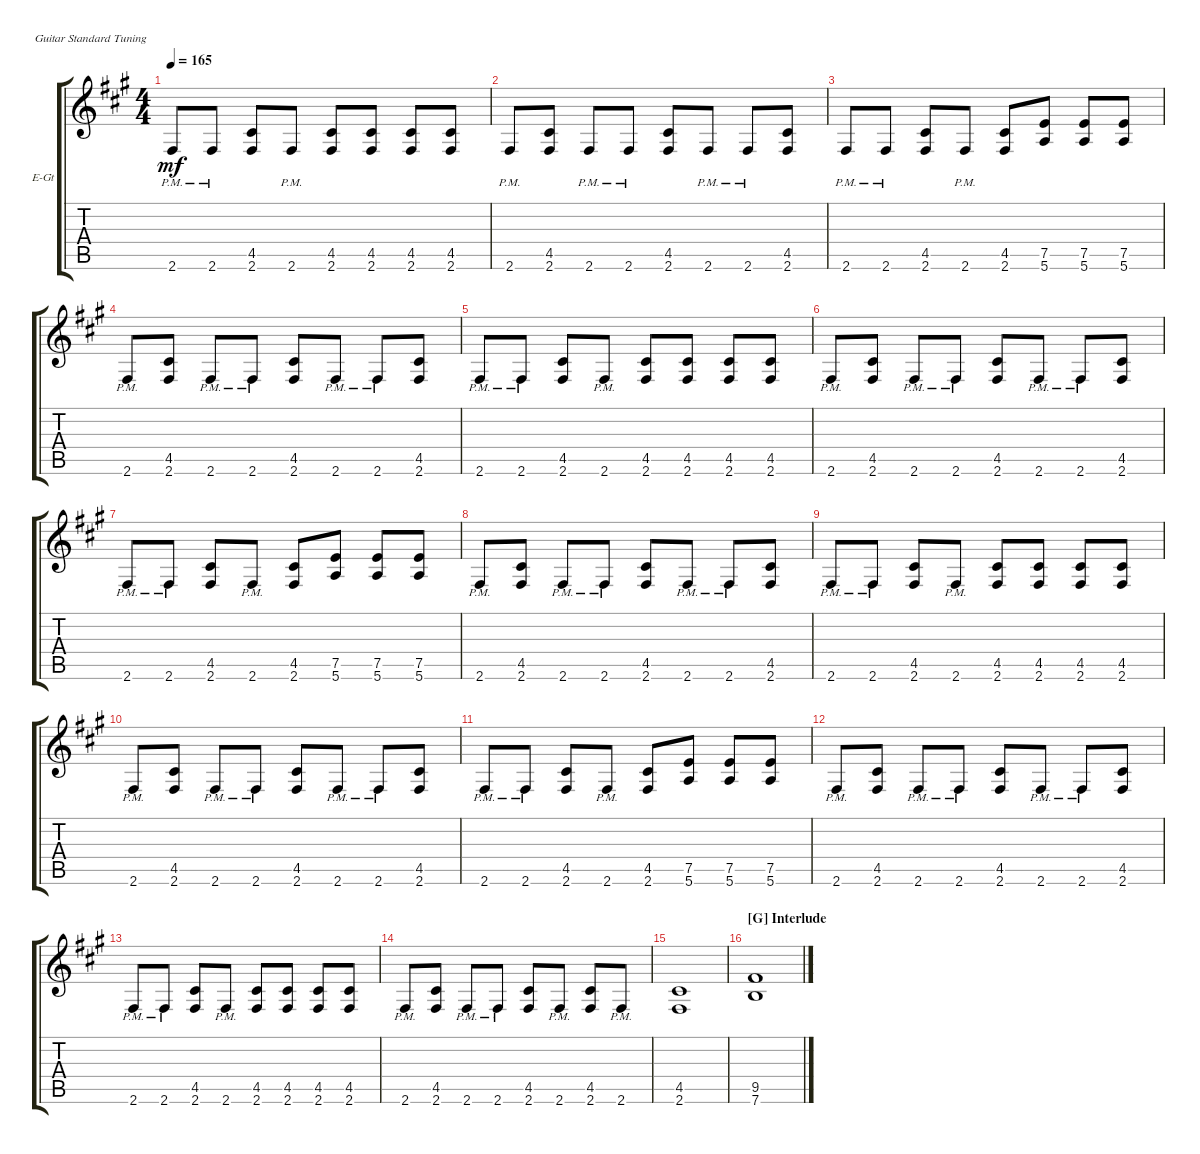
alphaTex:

\bracketExtendMode groupsimilarinstruments
\firstSystemTrackNameOrientation horizontal
\otherSystemsTrackNameOrientation horizontal
\track ("Gtr 2" "E-Gt") {instrument acousticgrandpiano}
\staff {score tabs}
\tuning (E4 B3 G3 D3 A2 E2)
\displaytranspose 12
\ts (4 4)
\tempo 165
\clef g2
\ks a
2.6{pm}.8{dy mf} 2.6{pm}.8 (4.5 2.6).8 2.6{pm}.8 (4.5 2.6).8 (4.5 2.6).8 (4.5 2.6).8 (4.5 2.6).8 |
2.6{pm}.8 (4.5 2.6).8 2.6{pm}.8 2.6{pm}.8 (4.5 2.6).8 2.6{pm}.8 2.6{pm}.8 (4.5 2.6).8 |
2.6{pm}.8 2.6{pm}.8 (4.5 2.6).8 2.6{pm}.8 (4.5 2.6).8 (7.5 5.6).8 (7.5 5.6).8 (7.5 5.6).8 |
2.6{pm}.8 (4.5 2.6).8 2.6{pm}.8 2.6{pm}.8 (4.5 2.6).8 2.6{pm}.8 2.6{pm}.8 (4.5 2.6).8 |
2.6{pm}.8 2.6{pm}.8 (4.5 2.6).8 2.6{pm}.8 (4.5 2.6).8 (4.5 2.6).8 (4.5 2.6).8 (4.5 2.6).8 |
2.6{pm}.8 (4.5 2.6).8 2.6{pm}.8 2.6{pm}.8 (4.5 2.6).8 2.6{pm}.8 2.6{pm}.8 (4.5 2.6).8 |
2.6{pm}.8 2.6{pm}.8 (4.5 2.6).8 2.6{pm}.8 (4.5 2.6).8 (7.5 5.6).8 (7.5 5.6).8 (7.5 5.6).8 |
2.6{pm}.8 (4.5 2.6).8 2.6{pm}.8 2.6{pm}.8 (4.5 2.6).8 2.6{pm}.8 2.6{pm}.8 (4.5 2.6).8 |
2.6{pm}.8 2.6{pm}.8 (4.5 2.6).8 2.6{pm}.8 (4.5 2.6).8 (4.5 2.6).8 (4.5 2.6).8 (4.5 2.6).8 |
2.6{pm}.8 (4.5 2.6).8 2.6{pm}.8 2.6{pm}.8 (4.5 2.6).8 2.6{pm}.8 2.6{pm}.8 (4.5 2.6).8 |
2.6{pm}.8 2.6{pm}.8 (4.5 2.6).8 2.6{pm}.8 (4.5 2.6).8 (7.5 5.6).8 (7.5 5.6).8 (7.5 5.6).8 |
2.6{pm}.8 (4.5 2.6).8 2.6{pm}.8 2.6{pm}.8 (4.5 2.6).8 2.6{pm}.8 2.6{pm}.8 (4.5 2.6).8 |
2.6{pm}.8 2.6{pm}.8 (4.5 2.6).8 2.6{pm}.8 (4.5 2.6).8 (4.5 2.6).8 (4.5 2.6).8 (4.5 2.6).8 |
2.6{pm}.8 (4.5 2.6).8 2.6{pm}.8 2.6{pm}.8 (4.5 2.6).8 2.6{pm}.8 (4.5 2.6).8 2.6{pm}.8 |
(4.5 2.6).1 |
\section ("G" "Interlude")
(9.5 7.6).1
